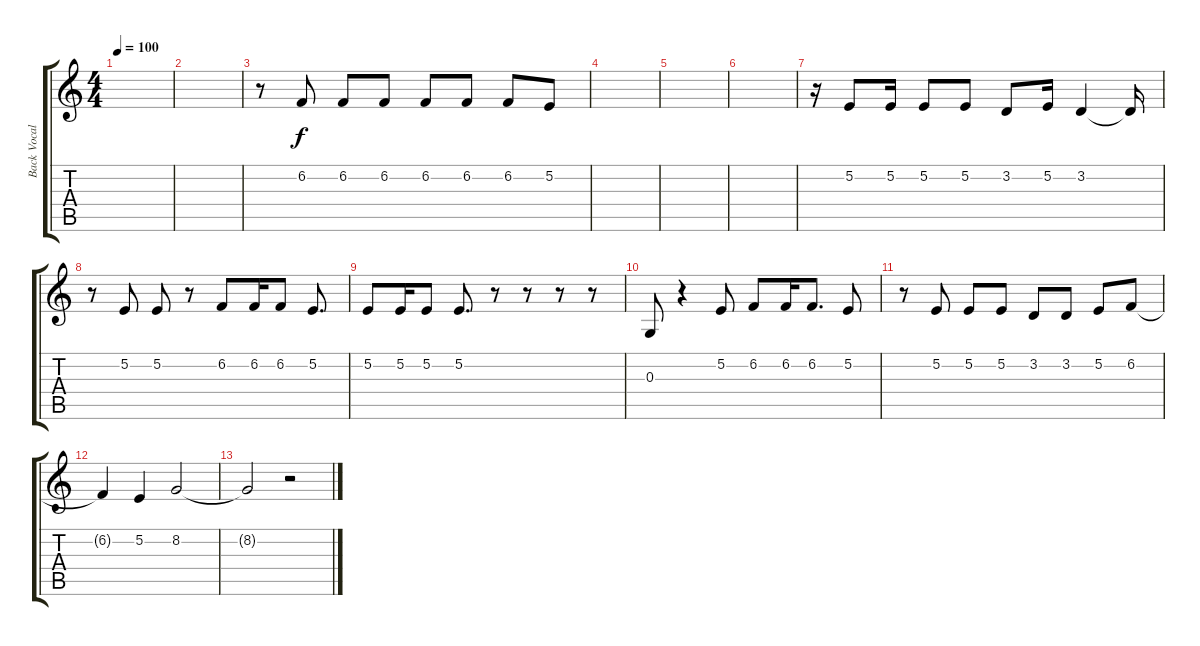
\track ("Back Vocal" "Back Vocal") {instrument clarinet}
\staff {score tabs}
\tuning (E4 B3 G3 D3 A2 E2) {hide}
\ts (4 4)
\tempo 100
\clef g2
\ks c
|
|
r.8 6.2.8 6.2.8 6.2.8 6.2.8 6.2.8 6.2.8 5.2.8 |
|
|
|
r.16 5.2.8 5.2.16 5.2.8 5.2.8 3.2.8 5.2.16 3.2.4 3.2{t}.16 |
r.8 5.2.8 5.2.8 r.8 6.2.8 6.2.16 6.2.8 5.2.8{d} |
5.2.8 5.2.16 5.2.8 5.2.8{d} r.8 r.8 r.8 r.8 |
0.3.8 r.4 5.2.8 6.2.8 6.2.16 6.2.8{d} 5.2.8 |
r.8 5.2.8 5.2.8 5.2.8 3.2.8 3.2.8 5.2.8 6.2.8 |
6.2{t}.4 5.2.4 8.2.2 |
8.2{t}.2 r.2
